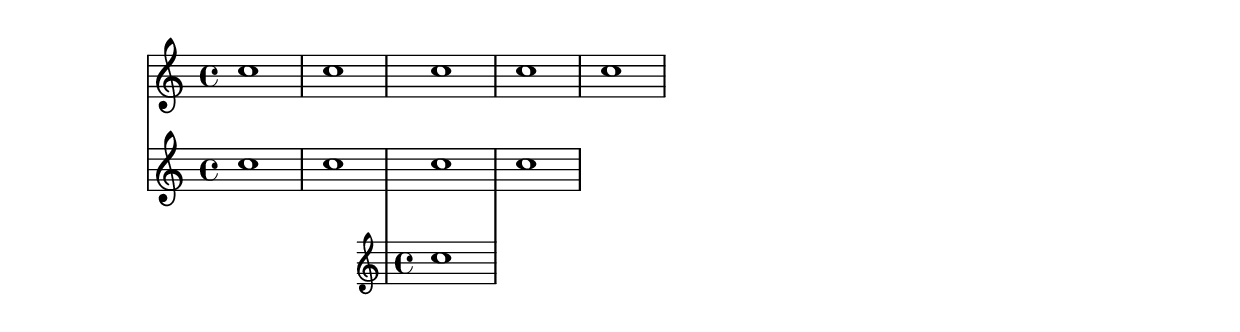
%% Do not edit this file; it is auto-generated from LSR!
%% Tags: staff-notation
\version "2.11.35"

\header { texidoc = "
You can add (possibly temporarily) an extra staff after the beginning
of  a piece.  
" }

\score {
	<<
		\new Staff \relative c''{ c1 c c c c }
		\new StaffGroup \relative c''{ 
			\new Staff 
			c1 c
			<< c1 \new Staff { c1 } >>
			c
		}
	>>
  	\layout {
		
		\context{
			\Score

		}
	}
}





